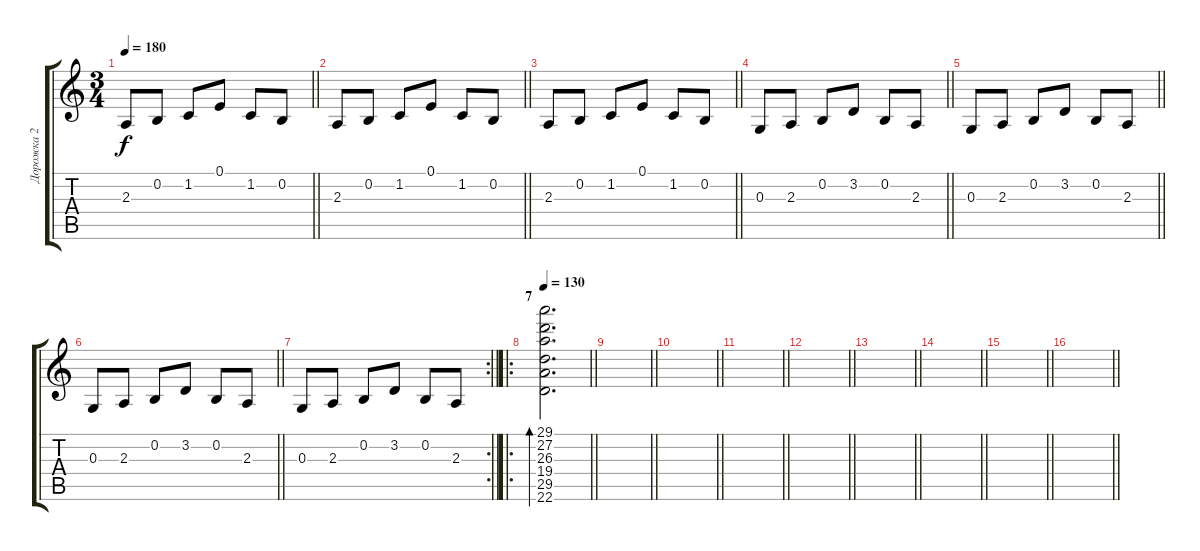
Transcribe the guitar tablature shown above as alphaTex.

\track ("Дорожка 2" "Дорожка 2") {instrument brightacousticpiano}
\staff {score tabs}
\tuning (E4 B3 G3 D3 A2 E2) {hide}
\ts (3 4)
\tempo 180
\clef g2
\barLineRight lightlight
\ks c
2.3.8{dy f} 0.2.8 1.2.8 0.1.8 1.2.8 0.2.8 |
\barLineRight lightlight
2.3.8 0.2.8 1.2.8 0.1.8 1.2.8 0.2.8 |
\barLineRight lightlight
2.3.8 0.2.8 1.2.8 0.1.8 1.2.8 0.2.8 |
\barLineRight lightlight
0.3.8 2.3.8 0.2.8 3.2.8 0.2.8 2.3.8 |
\barLineRight lightlight
0.3.8 2.3.8 0.2.8 3.2.8 0.2.8 2.3.8 |
\barLineRight lightlight
0.3.8 2.3.8 0.2.8 3.2.8 0.2.8 2.3.8 |
\rc 2
\barLineRight lightlight
0.3.8 2.3.8 0.2.8 3.2.8 0.2.8 2.3.8 |
\ro
\section ("" "7")
\tempo 130
\barLineRight lightlight
(29.1 27.2 26.3 19.4 29.5 22.6).2{d bd 60} |
\barLineRight lightlight
|
\barLineRight lightlight
|
\barLineRight lightlight
|
\barLineRight lightlight
|
\barLineRight lightlight
|
\barLineRight lightlight
|
\barLineRight lightlight
|
\barLineRight lightlight
